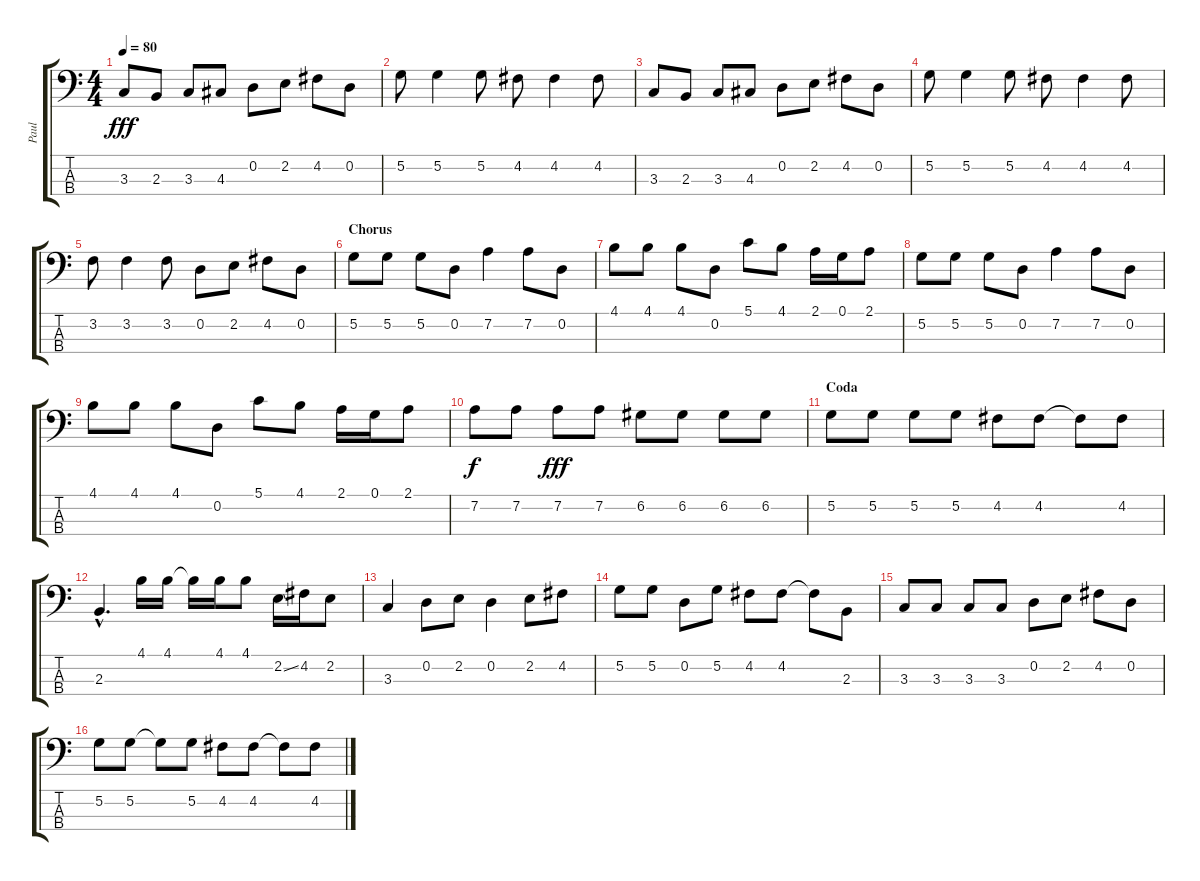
\track ("Paul" "Paul") {instrument fretlessbass}
\staff {score tabs}
\tuning (G2 D2 A1 E1) {hide}
\ts (4 4)
\tempo 80
\clef f4
\ks c
3.3.8{dy fff} 2.3.8 3.3.8 4.3.8 0.2.8 2.2.8 4.2.8 0.2.8 |
5.2.8 5.2.4 5.2.8 4.2.8 4.2.4 4.2.8 |
3.3.8 2.3.8 3.3.8 4.3.8 0.2.8 2.2.8 4.2.8 0.2.8 |
5.2.8 5.2.4 5.2.8 4.2.8 4.2.4 4.2.8 |
3.2.8 3.2.4 3.2.8 0.2.8 2.2.8 4.2.8 0.2.8 |
\section ("" "Chorus")
5.2.8 5.2.8 5.2.8 0.2.8 7.2.4 7.2.8 0.2.8 |
4.1.8 4.1.8 4.1.8 0.2.8 5.1.8 4.1.8 2.1.16 0.1.16 2.1.8 |
5.2.8 5.2.8 5.2.8 0.2.8 7.2.4 7.2.8 0.2.8 |
4.1.8 4.1.8 4.1.8 0.2.8 5.1.8 4.1.8 2.1.16 0.1.16 2.1.8 |
7.2.8{dy f} 7.2.8 7.2.8{dy fff} 7.2.8 6.2.8 6.2.8 6.2.8 6.2.8 |
\section ("" "Coda")
5.2.8 5.2.8 5.2.8 5.2.8 4.2.8 4.2.8 4.2{t}.8 4.2.8 |
2.3{hac}.4{d} 4.1.16 4.1.16 4.1{t}.16 4.1.16 4.1.8 2.2{ss}.16 4.2.16 2.2.8 |
3.3.4 0.2.8 2.2.8 0.2.4 2.2.8 4.2.8 |
5.2.8 5.2.8 0.2.8 5.2.8 4.2.8 4.2.8 4.2{t}.8 2.3.8 |
3.3.8 3.3.8 3.3.8 3.3.8 0.2.8 2.2.8 4.2.8 0.2.8 |
5.2.8 5.2.8 5.2{t}.8 5.2.8 4.2.8 4.2.8 4.2{t}.8 4.2.8
